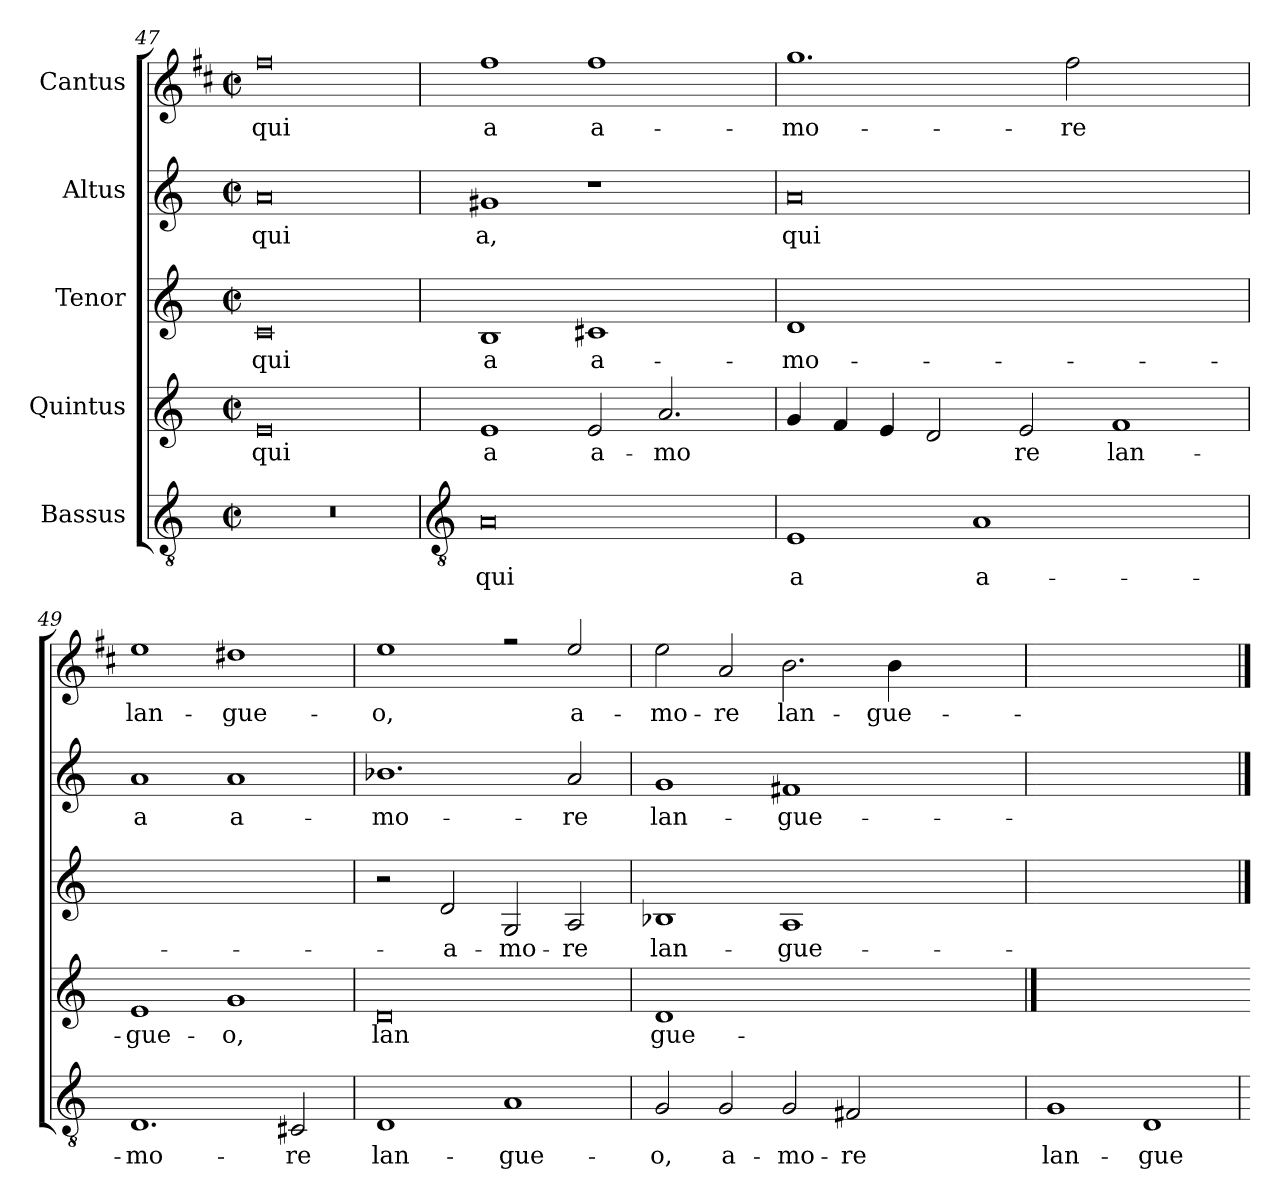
**kern	**text	**kern	**text	**kern	**text	**kern	**text	**kern	**text
*part5	*part5	*part4	*part4	*part3	*part3	*part2	*part2	*part1	*part1
*staff5	*staff5	*staff4	*staff4	*staff3	*staff3	*staff2	*staff2	*staff1	*staff1
*I"Bassus	*	*I"Quintus	*	*I"Tenor	*	*I"Altus	*	*I"Cantus	*
!!LO:LB:g=z
*clefGv2	*	*clefG2	*	*clefG2	*	*clefG2	*	*clefG2	*
*	*	*	*	*	*	*	*	*ITrd1c2	*
*k[]	*	*k[]	*	*k[]	*	*k[]	*	*k[]	*
*C:	*	*C:	*	*C:	*	*C:	*	*C:	*
*M4/2	*	*M4/2	*	*M4/2	*	*M4/2	*	*M4/2	*
*met(c|)	*	*met(c|)	*	*met(c|)	*	*met(c|)	*	*met(c|)	*
=47	=47	=47	=47	=47	=47	=47	=47	=47	=47
!	!	!	!LO:LY:b	!	!LO:LY:b	!	!LO:LY:b	!	!LO:LY:b
*	*	*	*	*	*	*	*	*^	*
0r	.	0e	qui	0c	qui	0a	qui	0ee	0ryy	qui
!!LO:LB:g=z	!!
=48	=48	=48	=48	=48	=48	=48	=48	=48	=48	=48
*clefGv2	*	*	*	*	*	*	*	*	*	*
!	!LO:LY:b	!	!LO:LY:b	!	!LO:LY:b	!	!LO:LY:b	!	!	!LO:LY:b
0A	qui	1e	a	1B	a	1g#X	a,	1ee	1ryy	a
!	!	!	!LO:LY:b	!	!LO:LY:b	!	!	!	!	!LO:LY:b
.	.	2e	a-	1c#X	a-	1r	.	1ee	2ryy	a-
!	!	!	!LO:LY:b	!	!	!	!	!	!	!
.	.	2.a	-mo	.	.	.	.	.	2ryy	.
4ryy	.	.	.	4ryy	.	4ryy	.	4ryy	4ryy	.
=48A	=48A	=48A	=48A	=48A	=48A	=48A	=48A	=48A	=48A	=48A
!	!LO:LY:b	!	!	!	!LO:LY:b	!	!LO:LY:b	!	!	!LO:LY:b
1E	a	4g	.	1d	-mo-	0a	qui	1.ff	0ryy	-mo-
.	.	4f	.	.	.	.	.	.	.	.
.	.	4e	.	.	.	.	.	.	.	.
.	.	2d	.	.	.	.	.	.	.	.
!	!LO:LY:b	!	!	!	!LO:LY:b	!	!	!	!	!
1A	a-	.	.	[1Ayy	-re	.	.	.	.	.
!	!	!	!LO:LY:b	!	!	!	!	!	!	!
.	.	2e	re	.	.	.	.	.	.	.
!	!	!	!	!	!	!	!	!	!	!LO:LY:b
.	.	.	.	.	.	.	.	2ee	.	-re
!	!	!	!LO:LY:b	!	!	!	!	!	!	!
.	.	1f	lan-	.	.	.	.	.	.	.
2.ryy	.	.	.	2.ryy	.	2.ryy	.	2.ryy	2.ryy	.
=49A	=49A	=49A	=49A	=49A	=49A	=49A	=49A	=49A	=49A	=49A
!	!LO:LY:b	!	!LO:LY:b	!	!	!	!LO:LY:b	!	!	!LO:LY:b
1.D	-mo-	1e	-gue-	1.Ayy_	.	1a	a	1dd	0ryy	lan-
!	!	!	!LO:LY:b	!	!	!	!LO:LY:b	!	!	!LO:LY:b
.	.	1g	-o,	.	.	1a	a-	1cc#X	.	-gue-
!	!LO:LY:b	!	!	!	!	!	!	!	!	!
2C#X	-re	.	.	2Ayy]	.	.	.	.	.	.
=50A	=50A	=50A	=50A	=50A	=50A	=50A	=50A	=50A	=50A	=50A
!	!LO:LY:b	!	!LO:LY:b	!	!	!	!LO:LY:b	!	!	!LO:LY:b
1D	lan-	0d	lan	2r	.	1.b-X	-mo-	1dd	0ryy	-o,
!	!	!	!	!	!LO:LY:b	!	!	!	!	!
.	.	.	.	2d	a-	.	.	.	.	.
!	!LO:LY:b	!	!	!	!LO:LY:b	!	!	!	!	!
1A	-gue-	.	.	2G	-mo-	.	.	2r	.	.
!	!	!	!	!	!LO:LY:b	!	!LO:LY:b	!	!	!LO:LY:b
.	.	.	.	2A	-re	2a	-re	2dd	.	a-
=51A	=51A	=51A	=51A	=51A	=51A	=51A	=51A	=51A	=51A	=51A
!	!LO:LY:b	!	!LO:LY:b	!	!LO:LY:b	!	!LO:LY:b	!	!	!LO:LY:b
2G	-o,	1d	gue-	1B-X	lan-	1g	lan-	2dd	0ryy	-mo-
!	!LO:LY:b	!	!	!	!	!	!	!	!	!LO:LY:b
2G	a-	.	.	.	.	.	.	2g	.	-re
!	!LO:LY:b	!	!LO:LY:b	!	!LO:LY:b	!	!LO:LY:b	!	!	!LO:LY:b
2G	-mo-	0dyy	-o.	1A	-gue-	1f#X	-gue-	2.a	.	lan-
!	!LO:LY:b	!	!	!	!	!	!	!	!	!
2F#X	-re	.	.	.	.	.	.	.	.	.
!	!	!	!	!	!	!	!	!	!	!LO:LY:b
.	.	.	.	.	.	.	.	4a	.	-gue-
1ryy	.	.	.	1ryy	.	1ryy	.	1ryy	1ryy	.
=52A	=52A	==52A	=52A	=52A	=52A	=52A	=52A	=52A	=52A	=52A
!	!LO:LY:b	!	!	!	!LO:LY:b	!	!LO:LY:b	!	!	!LO:LY:b
1G	lan-	0ryy	.	0Gyy	-o.	0gyy	-o.	0byy	0ryy	-o.
!	!LO:LY:b	!	!	!	!	!	!	!	!	!
1D	-gue-	.	.	.	.	.	.	.	.	.
*	*	*	*	*	*	*	*	*v	*v	*
=	==	=	==	==	==	==	==	==	==
*-	*-	*-	*-	*-	*-	*-	*-	*-	*-
